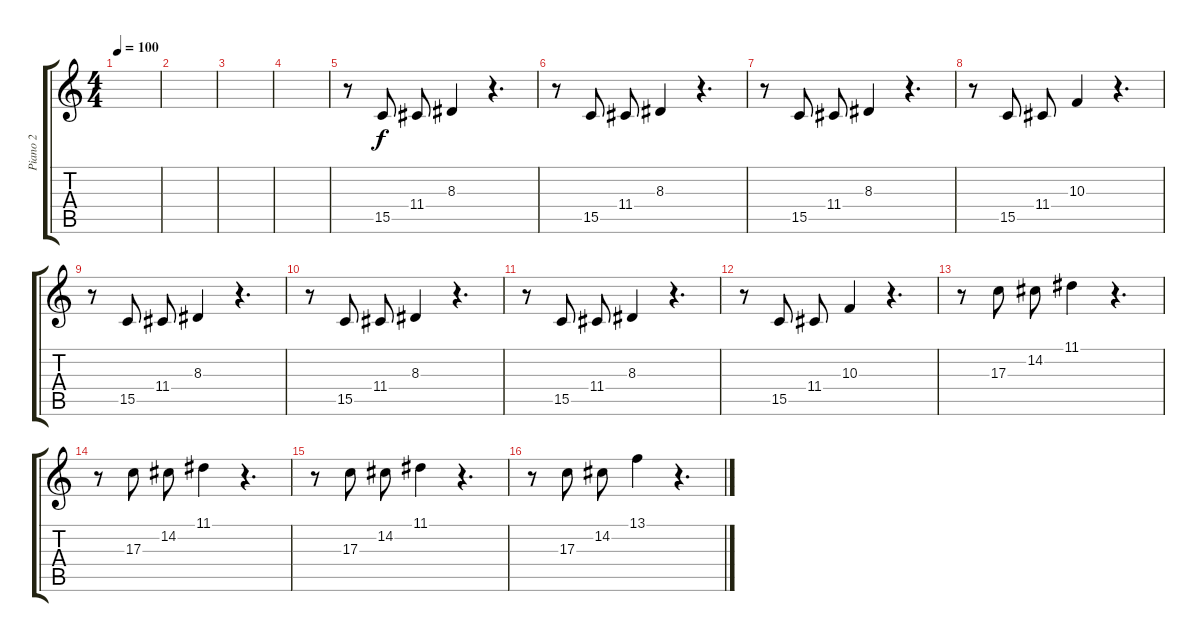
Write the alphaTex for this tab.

\track ("Piano 2" "Piano 2") {instrument acousticgrandpiano}
\staff {score tabs}
\tuning (E4 B3 G3 D3 A2 E2) {hide}
\ts (4 4)
\tempo 100
\clef g2
\ks c
|
|
|
|
r.8 15.5.8 11.4.8 8.3.4 r.4{d} |
r.8 15.5.8 11.4.8 8.3.4 r.4{d} |
r.8 15.5.8 11.4.8 8.3.4 r.4{d} |
r.8 15.5.8 11.4.8 10.3.4 r.4{d} |
r.8 15.5.8 11.4.8 8.3.4 r.4{d} |
r.8 15.5.8 11.4.8 8.3.4 r.4{d} |
r.8 15.5.8 11.4.8 8.3.4 r.4{d} |
r.8 15.5.8 11.4.8 10.3.4 r.4{d} |
r.8 17.3.8 14.2.8 11.1.4 r.4{d} |
r.8 17.3.8 14.2.8 11.1.4 r.4{d} |
r.8 17.3.8 14.2.8 11.1.4 r.4{d} |
r.8 17.3.8 14.2.8 13.1.4 r.4{d}
